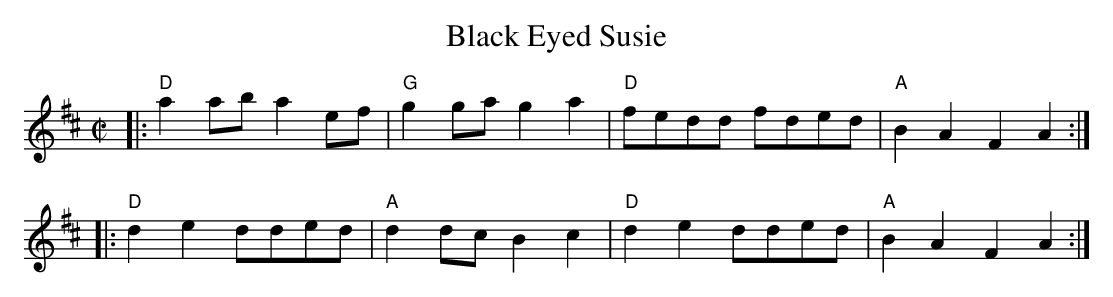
X:1
T: Black Eyed Susie
M: C|
L: 1/8
K: D
|: "D"a2ab a2ef | "G"g2ga g2a2 | "D"fedd fded | "A"B2A2 F2A2 :|
|: "D"d2e2 dded | "A"d2dc B2c2 | "D"d2e2 dded | "A"B2A2 F2A2 :|
